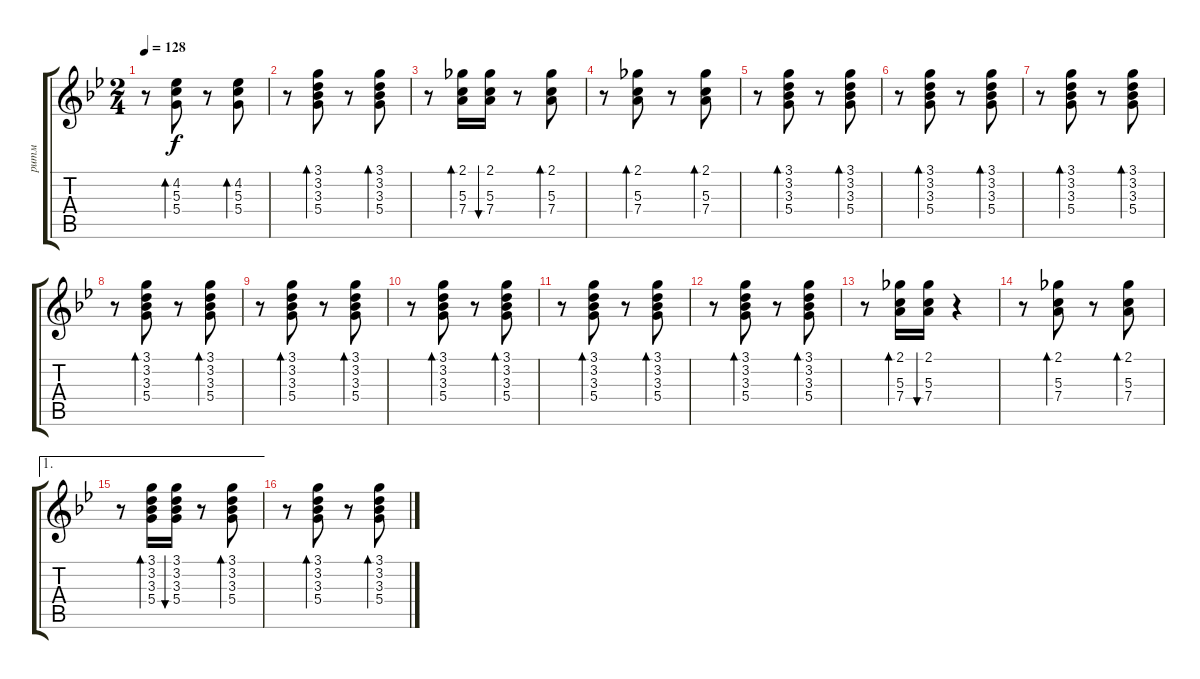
\track ("ритм" "ритм") {instrument acousticguitarsteel}
\staff {score tabs}
\tuning (E4 B3 G3 D3 A2 E2) {hide}
\ts (2 4)
\tempo 128
\clef g2
\ks gminor
r.8{dy f} (4.2 5.3 5.4).8{bd 60} r.8 (4.2 5.3 5.4).8{bd 60} |
r.8 (3.1 3.2 3.3 5.4).8{bd 60} r.8 (3.1 3.2 3.3 5.4).8{bd 60} |
r.8 (2.1 5.3 7.4).16{bd 60} (2.1 5.3 7.4).16{bu 60} r.8 (2.1 5.3 7.4).8{bd 60} |
r.8 (2.1 5.3 7.4).8{bd 60} r.8 (2.1 5.3 7.4).8{bd 60} |
r.8 (3.1 3.2 3.3 5.4).8{bd 60} r.8 (3.1 3.2 3.3 5.4).8{bd 60} |
r.8 (3.1 3.2 3.3 5.4).8{bd 60} r.8 (3.1 3.2 3.3 5.4).8{bd 60} |
r.8 (3.1 3.2 3.3 5.4).8{bd 60} r.8 (3.1 3.2 3.3 5.4).8{bd 60} |
r.8 (3.1 3.2 3.3 5.4).8{bd 60} r.8 (3.1 3.2 3.3 5.4).8{bd 60} |
r.8 (3.1 3.2 3.3 5.4).8{bd 60} r.8 (3.1 3.2 3.3 5.4).8{bd 60} |
r.8 (3.1 3.2 3.3 5.4).8{bd 60} r.8 (3.1 3.2 3.3 5.4).8{bd 60} |
r.8 (3.1 3.2 3.3 5.4).8{bd 60} r.8 (3.1 3.2 3.3 5.4).8{bd 60} |
r.8 (3.1 3.2 3.3 5.4).8{bd 60} r.8 (3.1 3.2 3.3 5.4).8{bd 60} |
r.8 (2.1 5.3 7.4).16{bd 60} (2.1 5.3 7.4).16{bu 60} r.4 |
r.8 (2.1 5.3 7.4).8{bd 60} r.8 (2.1 5.3 7.4).8{bd 60} |
\ae 1
r.8 (3.1 3.2 3.3 5.4).16{bd 60} (3.1 3.2 3.3 5.4).16{bu 60} r.8 (3.1 3.2 3.3 5.4).8{bd 60} |
r.8 (3.1 3.2 3.3 5.4).8{bd 60} r.8 (3.1 3.2 3.3 5.4).8{bd 60}
